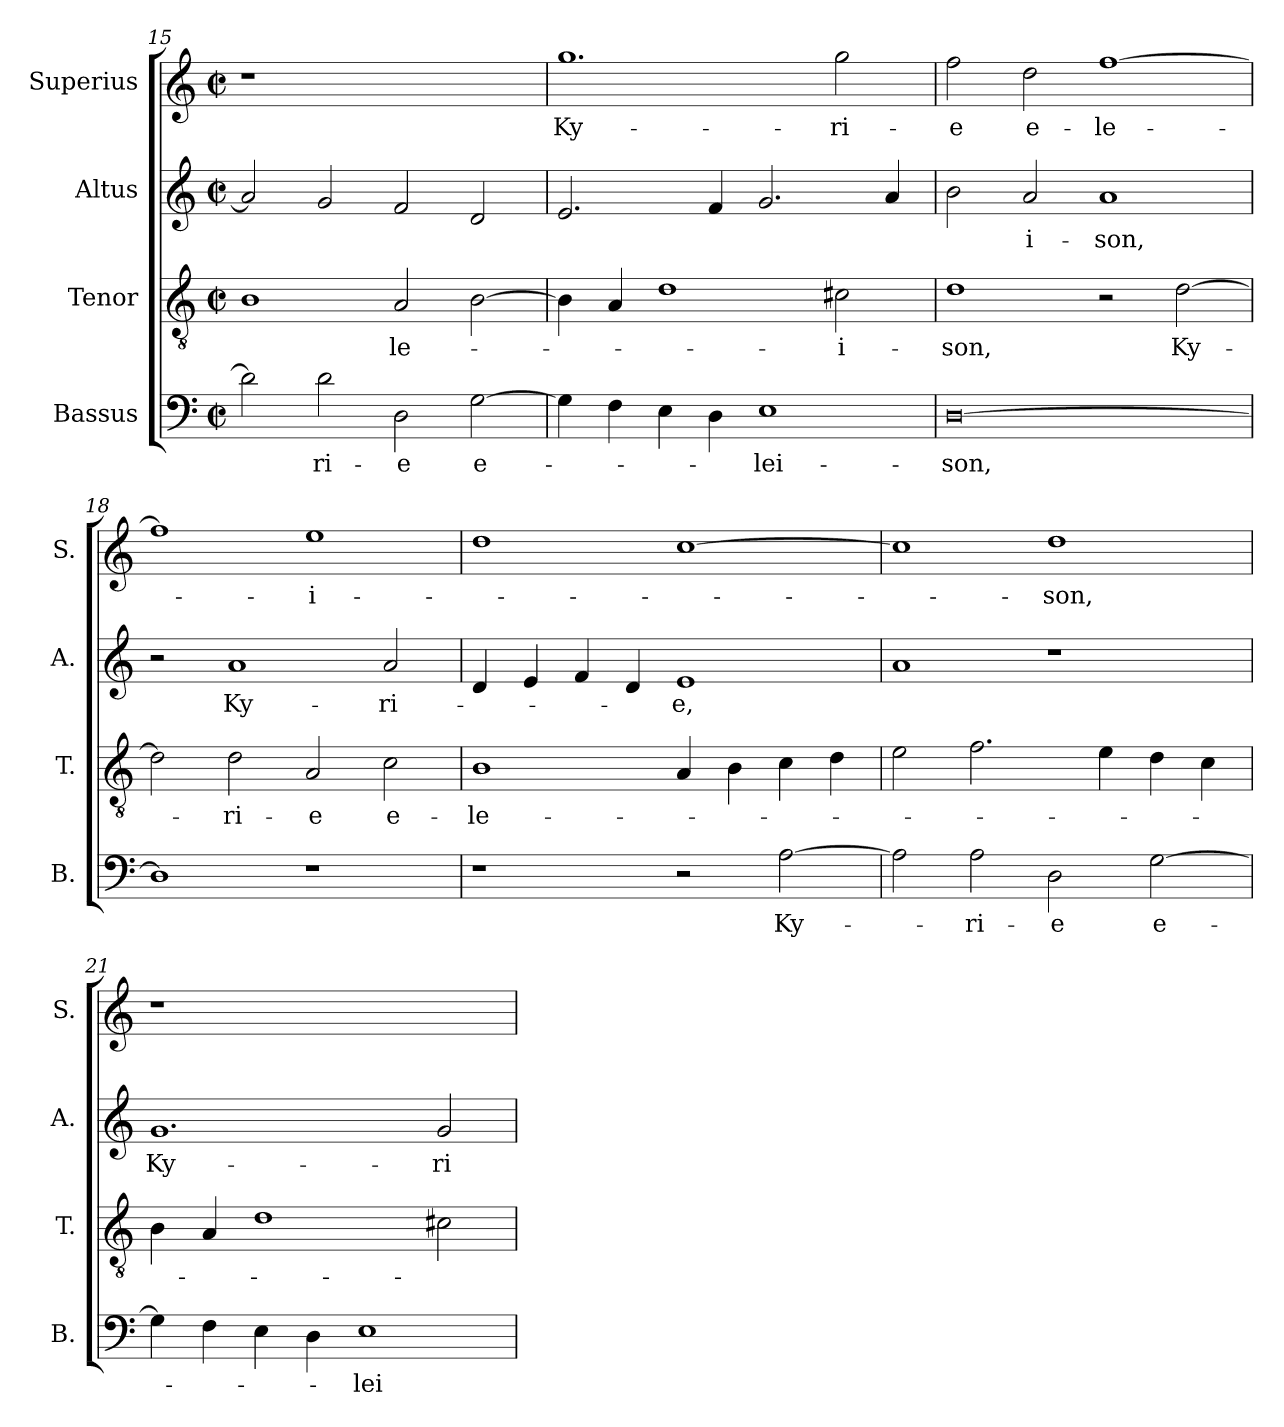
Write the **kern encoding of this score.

**kern	**text	**kern	**text	**kern	**text	**kern	**text
*part4	*part4	*part3	*part3	*part2	*part2	*part1	*part1
*staff4	*staff4	*staff3	*staff3	*staff2	*staff2	*staff1	*staff1
*I"Bassus	*	*I"Tenor	*	*I"Altus	*	*I"Superius	*
*I'B.	*	*I'T.	*	*I'A.	*	*I'S.	*
!!LO:PB:g=z
*clefF4	*	*clefGv2	*	*clefG2	*	*clefG2	*
*	*	*ITrd7c12	*	*	*	*	*
*k[]	*	*k[]	*	*k[]	*	*k[]	*
*C:	*	*C:	*	*C:	*	*C:	*
*M2/2	*	*M2/2	*	*M2/2	*	*M2/2	*
*met(c|)	*	*met(c|)	*	*met(c|)	*	*met(c|)	*
=15	=15	=15	=15	=15	=15	=15	=15
!	!	!	!	!	!	!LO:N:vis=1	!
2di\]	.	1BBi	.	2ai/]	.	1r	.
!	!LO:LY:b:color=#000000	!	!	!	!	!	!
2di\	-ri-	.	.	2gi/	.	.	.
!	!LO:LY:b:color=#000000	!	!	!	!	!	!
!	!	!	!LO:LY:b:color=#000000	!	!	!	!
2Di\	-e	2AAi/	-le-	2fi/	.	1ryy	.
!	!LO:LY:b:color=#000000	!	!	!	!	!	!
[>2Gi\	e-	[>2BBi\	.	2di/	.	.	.
=16	=16	=16	=16	=16	=16	=16	=16
!	!	!	!	!	!	!	!LO:LY:b:color=#000000
4Gi\]	.	4BBi\]	.	2.ei/	.	1.ggi	Ky-
4Fi\	.	4AAi/	.	.	.	.	.
4Ei\	.	1Di	.	.	.	.	.
4Di\	.	.	.	4fi/	.	.	.
!	!LO:LY:b:color=#000000	!	!	!	!	!	!
1Ei	-lei-	.	.	2.gi/	.	.	.
!	!	!	!LO:LY:b:color=#000000	!	!	!	!
!	!	!	!	!	!	!	!LO:LY:b:color=#000000
.	.	2C#Xi\	-i-	.	.	2ggi\	-ri-
.	.	.	.	4ai/	.	.	.
=17	=17	=17	=17	=17	=17	=17	=17
!	!LO:LY:b:color=#000000	!	!	!	!	!	!
!	!	!	!LO:LY:b:color=#000000	!	!	!	!
!	!	!	!	!	!	!	!LO:LY:b:color=#000000
[>0Di	-son,	1Di	-son,	2bi\	.	2ffi\	-e
!	!	!	!	!	!LO:LY:b:color=#000000	!	!
!	!	!	!	!	!	!	!LO:LY:b:color=#000000
.	.	.	.	2ai/	-i-	2ddi\	e-
!	!	!	!	!	!LO:LY:b:color=#000000	!	!
!	!	!	!	!	!	!	!LO:LY:b:color=#000000
.	.	2r	.	1ai	-son,	[>1ffi	-le-
!	!	!	!LO:LY:b:color=#000000	!	!	!	!
.	.	[>2Di\	Ky-	.	.	.	.
=18	=18	=18	=18	=18	=18	=18	=18
1Di]	.	2Di\]	.	2r	.	1ffi]	.
!	!	!	!LO:LY:b:color=#000000	!	!	!	!
!	!	!	!	!	!LO:LY:b:color=#000000	!	!
.	.	2Di\	-ri-	1ai	Ky-	.	.
!	!	!	!LO:LY:b:color=#000000	!	!	!	!
!	!	!	!	!	!	!	!LO:LY:b:color=#000000
1r	.	2AAi/	-e	.	.	1eei	-i-
!	!	!	!LO:LY:b:color=#000000	!	!	!	!
!	!	!	!	!	!LO:LY:b:color=#000000	!	!
.	.	2Ci\	e-	2ai/	-ri-	.	.
!!LO:LB:g=z
=19	=19	=19	=19	=19	=19	=19	=19
!	!	!	!LO:LY:b:color=#000000	!	!	!	!
1r	.	1BBi	-le-	4di/	.	1ddi	.
.	.	.	.	4ei/	.	.	.
.	.	.	.	4fi/	.	.	.
.	.	.	.	4di/	.	.	.
!	!	!	!	!	!LO:LY:b:color=#000000	!	!
2r	.	4AAi/	.	1ei	-e,	[>1cci	.
.	.	4BBi\	.	.	.	.	.
!	!LO:LY:b:color=#000000	!	!	!	!	!	!
[>2Ai\	Ky-	4Ci\	.	.	.	.	.
.	.	4Di\	.	.	.	.	.
=20	=20	=20	=20	=20	=20	=20	=20
2Ai\]	.	2Ei\	.	1ai	.	1cci]	.
!	!LO:LY:b:color=#000000	!	!	!	!	!	!
2Ai\	-ri-	2.Fi\	.	.	.	.	.
!	!LO:LY:b:color=#000000	!	!	!	!	!	!
!	!	!	!	!	!	!	!LO:LY:b:color=#000000
2Di\	-e	.	.	1r	.	1ddi	-son,
.	.	4Ei\	.	.	.	.	.
!	!LO:LY:b:color=#000000	!	!	!	!	!	!
[>2Gi\	e-	4Di\	.	.	.	.	.
.	.	4Ci\	.	.	.	.	.
=21	=21	=21	=21	=21	=21	=21	=21
!	!	!	!	!	!LO:LY:b:color=#000000	!LO:N:vis=1	!
4Gi\]	.	4BBi\	.	1.gi	Ky-	1r	.
4Fi\	.	4AAi/	.	.	.	.	.
4Ei\	.	1Di	.	.	.	.	.
4Di\	.	.	.	.	.	.	.
!	!LO:LY:b:color=#000000	!	!	!	!	!	!
1Ei	-lei-	.	.	.	.	1ryy	.
!	!	!	!	!	!LO:LY:b:color=#000000	!	!
.	.	2C#Xi\	.	2gi/	-ri-	.	.
=	=	=	=	=	=	=	=
*-	*-	*-	*-	*-	*-	*-	*-
